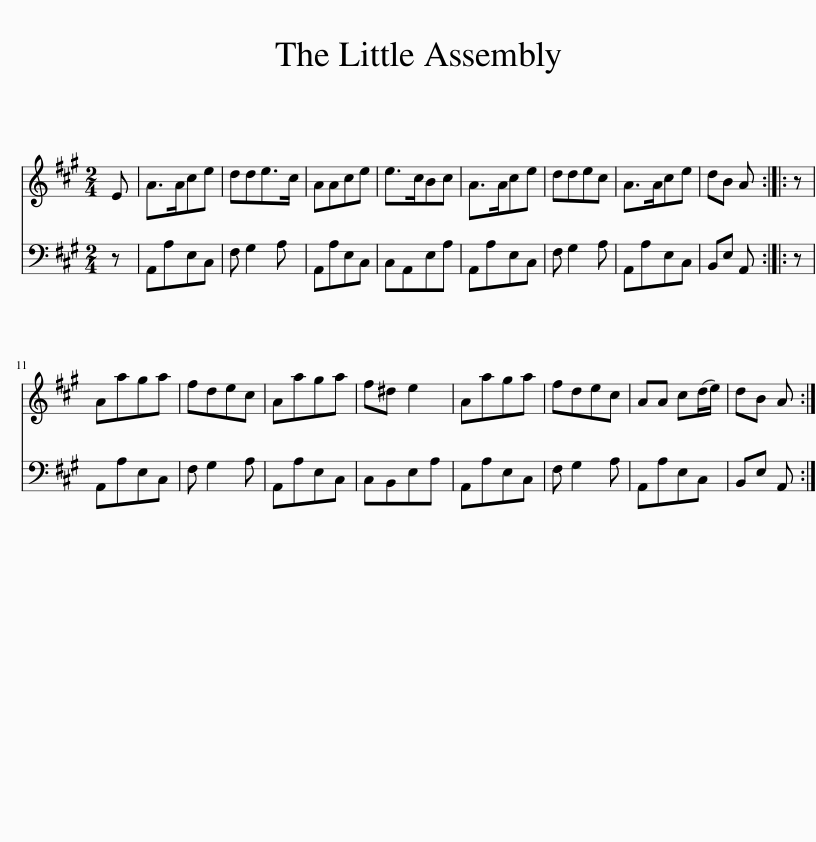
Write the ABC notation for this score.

X:1
%%score 1 2
L:1/8
M:2/4
I:linebreak $
K:A
V:1 treble
V:2 bass
V:1
 E | A>Ace | dde>c | AAce | e>cBc | %5
 A>Ace | ddec | A>Ace | dB A :: z |$ %10
 Aaga | fdec | Aaga | f^d e2 | Aaga | %15
 fdec | AA c(d/e/) | dB A :| %18
V:2
 z | A,,A,E,C, | F, G,2 A, | A,,A,E,C, | C,A,,E,A, | %5
 A,,A,E,C, | F, G,2 A, | A,,A,E,C, | B,,E, A,, :: z |$ %10
 A,,A,E,C, | F, G,2 A, | A,,A,E,C, | C,B,,E,A, | A,,A,E,C, | %15
 F, G,2 A, | A,,A,E,C, | B,,E, A,, :| %18
